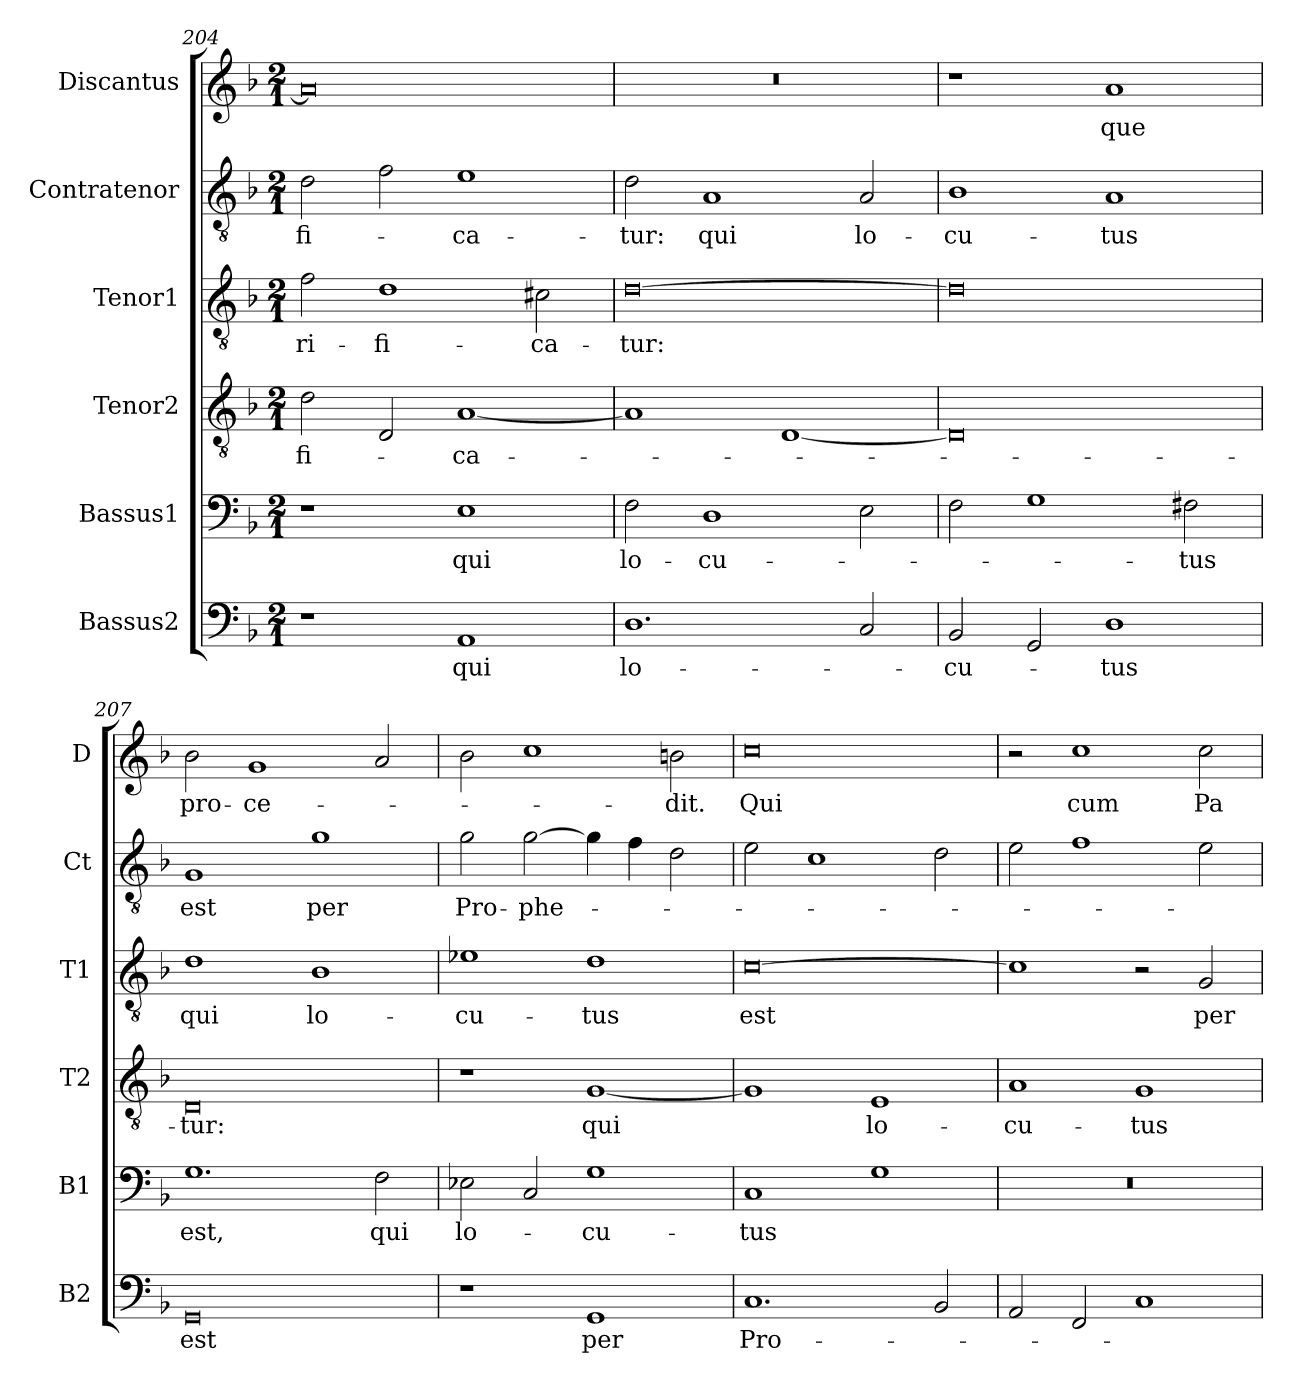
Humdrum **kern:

**kern	**text	**kern	**text	**kern	**text	**kern	**text	**kern	**text	**kern	**text
*part6	*part6	*part5	*part5	*part4	*part4	*part3	*part3	*part2	*part2	*part1	*part1
*staff6	*staff6	*staff5	*staff5	*staff4	*staff4	*staff3	*staff3	*staff2	*staff2	*staff1	*staff1
*I"Bassus2	*	*I"Bassus1	*	*I"Tenor2	*	*I"Tenor1	*	*I"Contratenor	*	*I"Discantus	*
*I'B2	*	*I'B1	*	*I'T2	*	*I'T1	*	*I'Ct	*	*I'D	*
*clefF4	*	*clefF4	*	*clefGv2	*	*clefGv2	*	*clefGv2	*	*clefG2	*
*k[b-]	*	*k[b-]	*	*k[b-]	*	*k[b-]	*	*k[b-]	*	*k[b-]	*
*M2/1	*	*M2/1	*	*M2/1	*	*M2/1	*	*M2/1	*	*M2/1	*
=204	=204	=204	=204	=204	=204	=204	=204	=204	=204	=204	=204
1r	.	1r	.	2d	-fi-	2f	-ri-	2d	-fi-	0a]	.
.	.	.	.	2D	.	1d	-fi-	2f	.	.	.
1AA	qui	1E	qui	[1A	-ca-	.	.	1e	-ca-	.	.
.	.	.	.	.	.	2c#X	-ca-	.	.	.	.
=205	=205	=205	=205	=205	=205	=205	=205	=205	=205	=205	=205
1.D	lo-	2F	lo-	1A]	.	[0d	-tur:	2d	-tur:	0r	.
.	.	1D	-cu-	.	.	.	.	1A	qui	.	.
.	.	.	.	[1D	.	.	.	.	.	.	.
2C	.	2E	.	.	.	.	.	2A	lo-	.	.
=206	=206	=206	=206	=206	=206	=206	=206	=206	=206	=206	=206
2BB-	-cu-	2F	.	0D]	.	0d]	.	1B-	-cu-	1r	.
2GG	.	1G	.	.	.	.	.	.	.	.	.
1D	-tus	.	.	.	.	.	.	1A	-tus	1a	que
.	.	2F#X	-tus	.	.	.	.	.	.	.	.
=207	=207	=207	=207	=207	=207	=207	=207	=207	=207	=207	=207
0GG	est	1.G	est,	0D	-tur:	1d	qui	1G	est	2b-	pro-
.	.	.	.	.	.	.	.	.	.	1g	-ce-
.	.	.	.	.	.	1B-	lo-	1g	per	.	.
.	.	2F	qui	.	.	.	.	.	.	2a	.
=208	=208	=208	=208	=208	=208	=208	=208	=208	=208	=208	=208
1r	.	2E-X	lo-	1r	.	1e-X	-cu-	2g	Pro-	2b-	.
.	.	2C	.	.	.	.	.	[2g	-phe-	1cc	.
1GG	per	1G	-cu-	[1G	qui	1d	-tus	4g]	.	.	.
.	.	.	.	.	.	.	.	4f	.	.	.
.	.	.	.	.	.	.	.	2d	.	2bn	-dit.
=209	=209	=209	=209	=209	=209	=209	=209	=209	=209	=209	=209
1.C	Pro-	1C	-tus	1G]	.	[0c	est	2e	.	0cc	Qui
.	.	.	.	.	.	.	.	1c	.	.	.
.	.	1G	.	1E	lo-	.	.	.	.	.	.
2BB-	.	.	.	.	.	.	.	2d	.	.	.
=210	=210	=210	=210	=210	=210	=210	=210	=210	=210	=210	=210
2AA	.	0r	.	1A	-cu-	1c]	.	2e	.	2r	.
2FF	.	.	.	.	.	.	.	1f	.	1cc	cum
1C	.	.	.	1G	-tus	2r	.	.	.	.	.
.	.	.	.	.	.	2G	per	2e	.	2cc	Pa-
=	=	=	=	=	=	=	=	=	=	=	=
*-	*-	*-	*-	*-	*-	*-	*-	*-	*-	*-	*-
